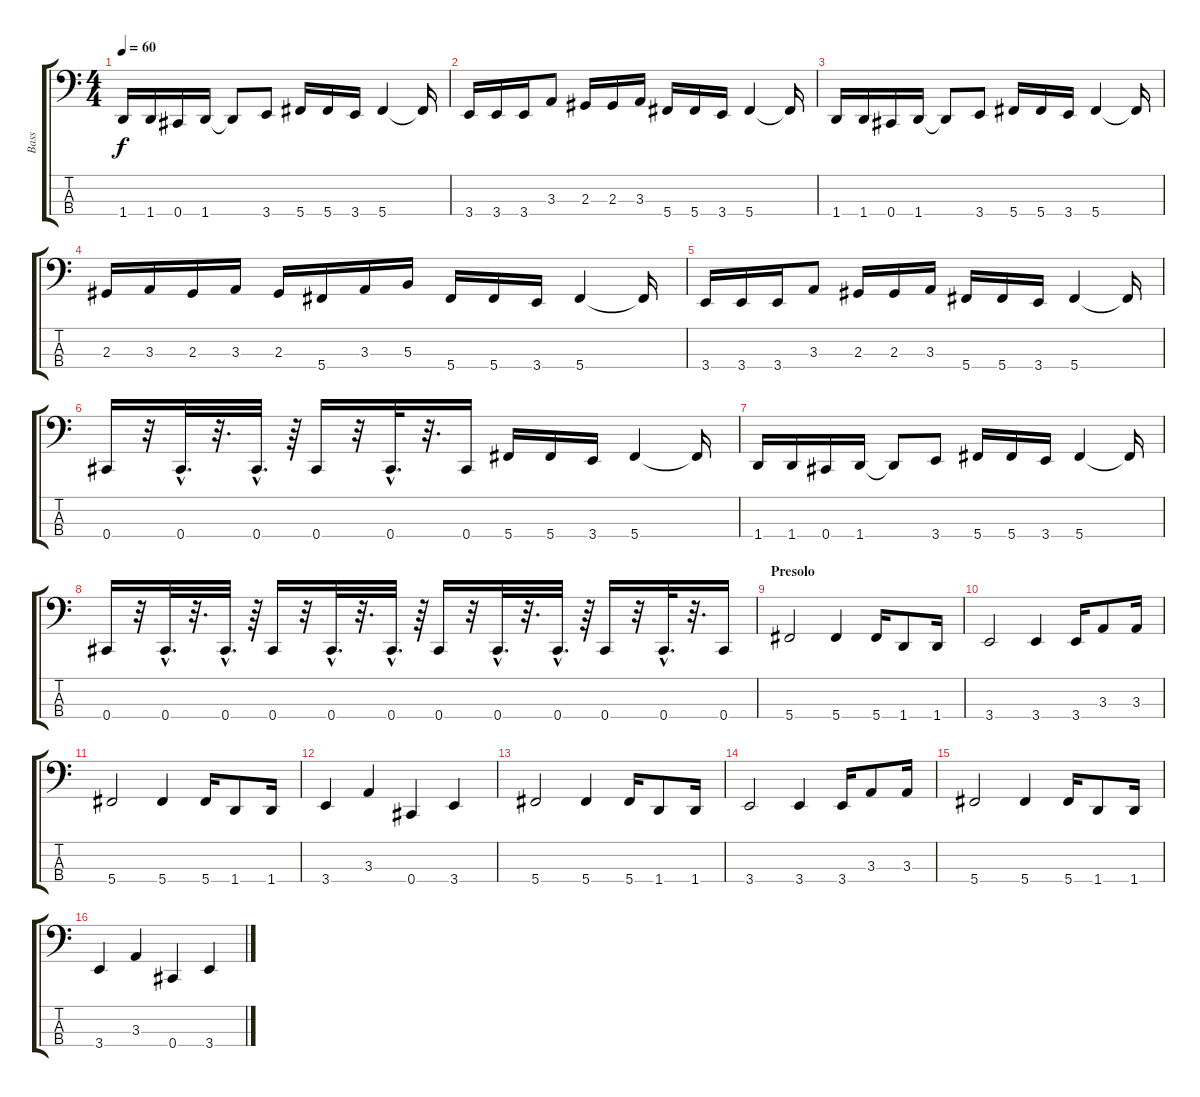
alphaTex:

\track ("Bass" "Bass") {instrument electricbasspick}
\staff {score tabs}
\tuning (E2 B1 Gb1 Db1) {hide}
\ts (4 4)
\tempo 60
\clef f4
\ks c
1.4.16{dy f} 1.4.16 0.4.16 1.4.16 1.4{t}.8 3.4.8 5.4.16 5.4.16 3.4.16 5.4.4 5.4{t}.16 |
3.4.16 3.4.16 3.4.16 3.3.8 2.3.16 2.3.16 3.3.16 5.4.16 5.4.16 3.4.16 5.4.4 5.4{t}.16 |
1.4.16 1.4.16 0.4.16 1.4.16 1.4{t}.8 3.4.8 5.4.16 5.4.16 3.4.16 5.4.4 5.4{t}.16 |
2.3.16 3.3.16 2.3.16 3.3.16 2.3.16 5.4.16 3.3.16 5.3.16 5.4.16 5.4.16 3.4.16 5.4.4 5.4{t}.16 |
3.4.16 3.4.16 3.4.16 3.3.8 2.3.16 2.3.16 3.3.16 5.4.16 5.4.16 3.4.16 5.4.4 5.4{t}.16 |
0.4.16 r.32 0.4{hac}.32{d} r.32{d} 0.4{hac}.32{d} r.64 0.4.16 r.32 0.4{hac}.32{d} r.32{d} 0.4.16 5.4.16 5.4.16 3.4.16 5.4.4 5.4{t}.16 |
1.4.16 1.4.16 0.4.16 1.4.16 1.4{t}.8 3.4.8 5.4.16 5.4.16 3.4.16 5.4.4 5.4{t}.16 |
0.4.16 r.32 0.4{hac}.32{d} r.32{d} 0.4{hac}.32{d} r.64 0.4.16 r.32 0.4{hac}.32{d} r.32{d} 0.4{hac}.32{d} r.64 0.4.16 r.32 0.4{hac}.32{d} r.32{d} 0.4{hac}.32{d} r.64 0.4.16 r.32 0.4{hac}.32{d} r.32{d} 0.4.16 |
\section ("" "Presolo ")
5.4.2 5.4.4 5.4.16 1.4.8 1.4.16 |
3.4.2 3.4.4 3.4.16 3.3.8 3.3.16 |
5.4.2 5.4.4 5.4.16 1.4.8 1.4.16 |
3.4.4 3.3.4 0.4.4 3.4.4 |
5.4.2 5.4.4 5.4.16 1.4.8 1.4.16 |
3.4.2 3.4.4 3.4.16 3.3.8 3.3.16 |
5.4.2 5.4.4 5.4.16 1.4.8 1.4.16 |
3.4.4 3.3.4 0.4.4 3.4.4
